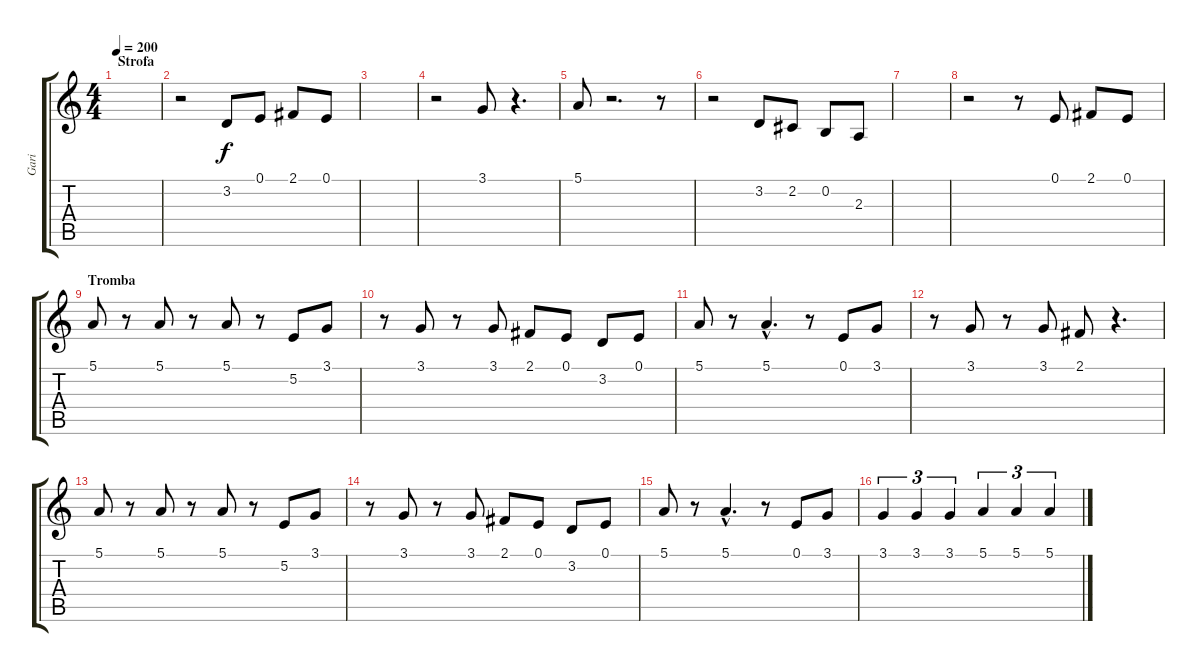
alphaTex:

\track ("Gari" "Gari") {instrument trombone}
\staff {score tabs}
\tuning (E4 B3 G3 D3 A2 E2) {hide}
\ts (4 4)
\section ("" "Strofa")
\tempo 200
\clef g2
\ks c
|
r.2 3.2.8 0.1.8 2.1.8 0.1.8 |
|
r.2 3.1.8 r.4{d} |
5.1.8 r.2{d} r.8 |
r.2 3.2.8 2.2.8 0.2.8 2.3.8 |
|
r.2 r.8 0.1.8 2.1.8 0.1.8 |
\section ("" "Tromba")
5.1.8 r.8 5.1.8 r.8 5.1.8 r.8 5.2.8 3.1.8 |
r.8 3.1.8 r.8 3.1.8 2.1.8 0.1.8 3.2.8 0.1.8 |
5.1.8 r.8 5.1{hac}.4{d} r.8 0.1.8 3.1.8 |
r.8 3.1.8 r.8 3.1.8 2.1.8 r.4{d} |
5.1.8 r.8 5.1.8 r.8 5.1.8 r.8 5.2.8 3.1.8 |
r.8 3.1.8 r.8 3.1.8 2.1.8 0.1.8 3.2.8 0.1.8 |
5.1.8 r.8 5.1{hac}.4{d} r.8 0.1.8 3.1.8 |
3.1.4{tu (3 2)} 3.1.4{tu (3 2)} 3.1.4{tu (3 2)} 5.1.4{tu (3 2)} 5.1.4{tu (3 2)} 5.1.4{tu (3 2)}
